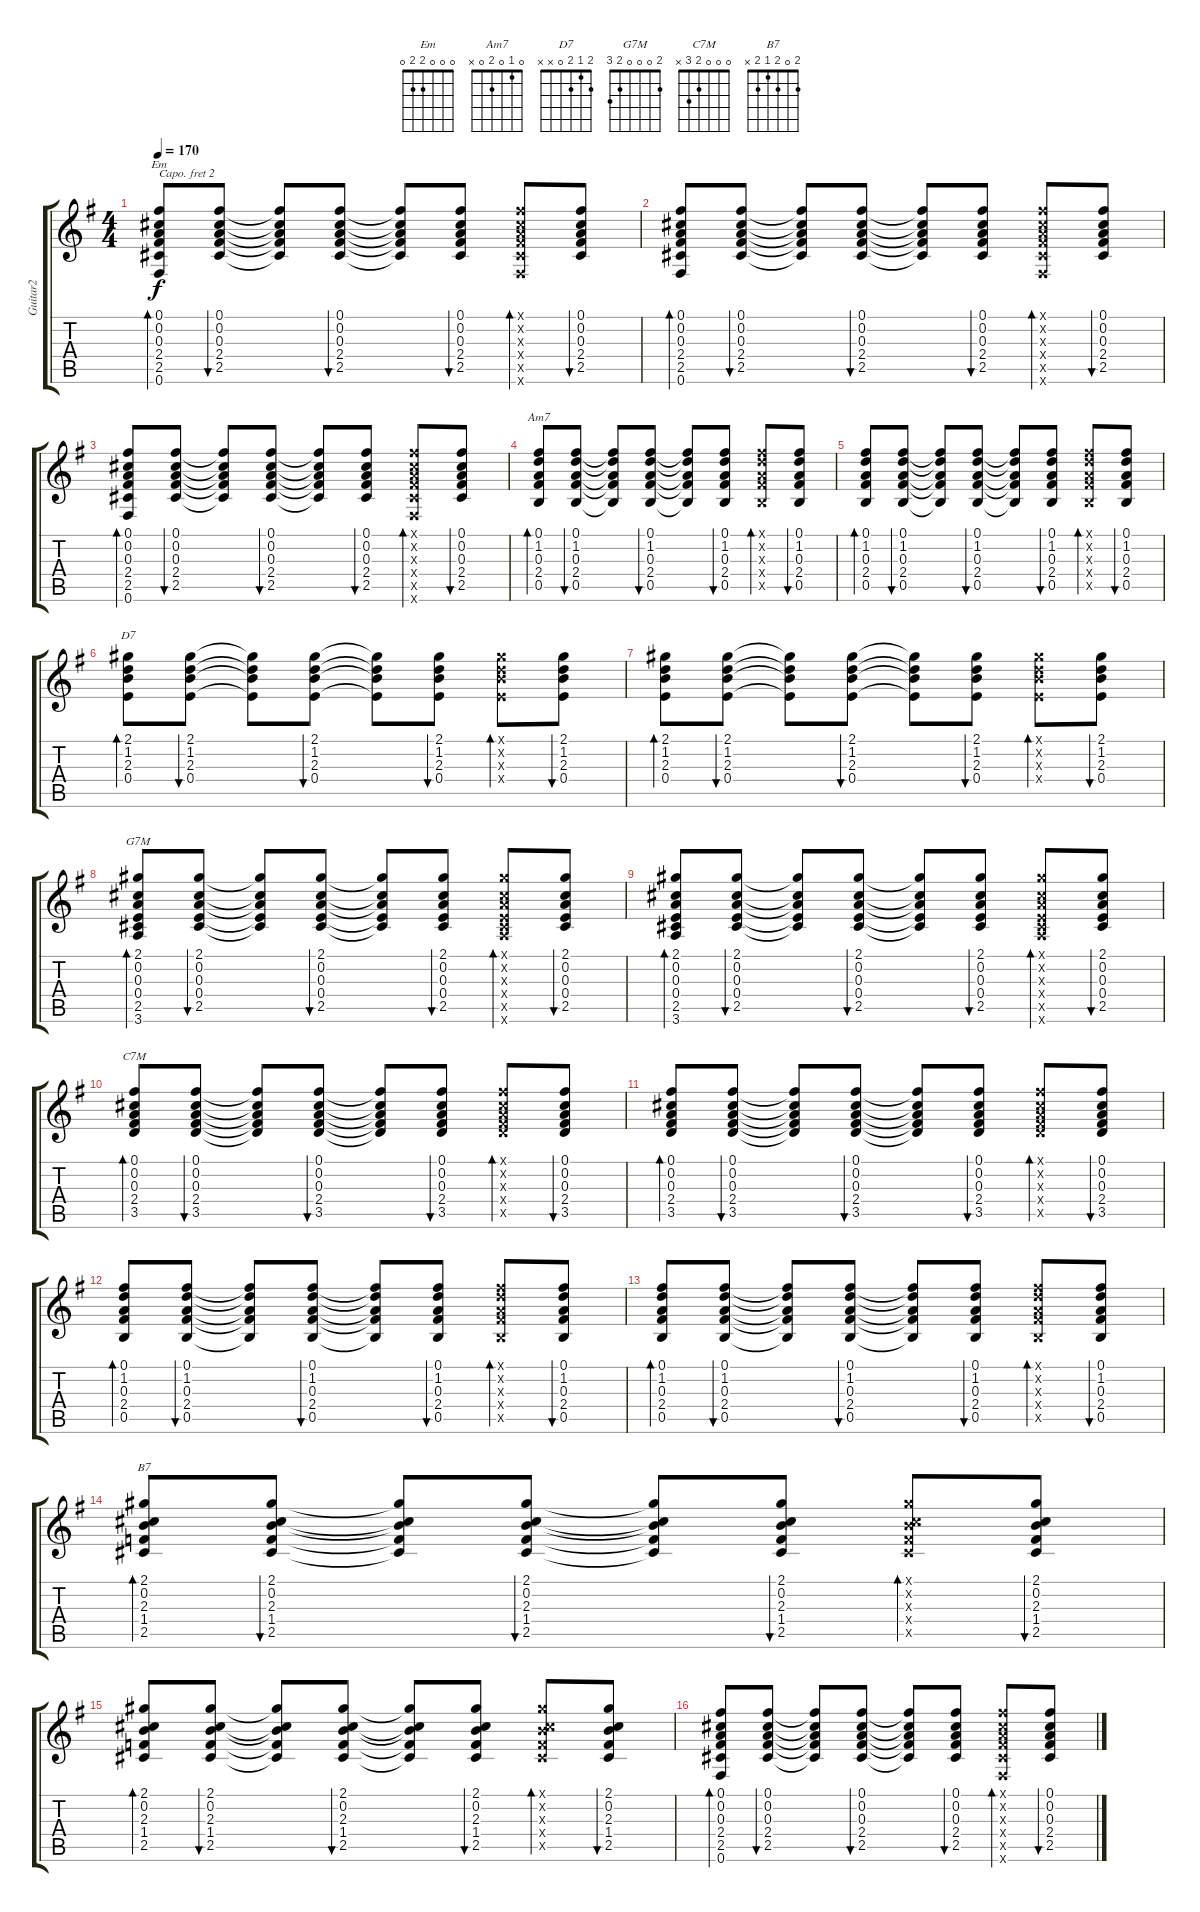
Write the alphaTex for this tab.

\track ("Guitar2" "Guitar2") {instrument acousticguitarnylon}
\staff {score tabs}
\capo 2
\tuning (E4 B3 G3 D3 A2 E2) {hide}
\chord ("Em" 0 0 0 2 2 0)
\chord ("Am7" 0 1 0 2 0 x)
\chord ("D7" 2 1 2 0 x x)
\chord ("G7M" 2 0 0 0 2 3)
\chord ("C7M" 0 0 0 2 3 x)
\chord ("B7" 2 0 2 1 2 x)
\ts (4 4)
\tempo 170
\clef g2
\ks eminor
(0.1 0.2 0.3 2.4 2.5 0.6).8{bd 60 ch "Em" dy f} (0.1 0.2 0.3 2.4 2.5).8{bu 60} (0.1{t} 0.2{t} 0.3{t} 2.4{t} 2.5{t}).8 (0.1 0.2 0.3 2.4 2.5).8{bu 60} (0.1{t} 0.2{t} 0.3{t} 2.4{t} 2.5{t}).8 (0.1 0.2 0.3 2.4 2.5).8{bu 60} (0.1{x} 0.2{x} 0.3{x} 2.4{x} 2.5{x} 0.6{x}).8{bd 60} (0.1 0.2 0.3 2.4 2.5).8{bu 60} |
(0.1 0.2 0.3 2.4 2.5 0.6).8{bd 60} (0.1 0.2 0.3 2.4 2.5).8{bu 60} (0.1{t} 0.2{t} 0.3{t} 2.4{t} 2.5{t}).8 (0.1 0.2 0.3 2.4 2.5).8{bu 60} (0.1{t} 0.2{t} 0.3{t} 2.4{t} 2.5{t}).8 (0.1 0.2 0.3 2.4 2.5).8{bu 60} (0.1{x} 0.2{x} 0.3{x} 2.4{x} 2.5{x} 0.6{x}).8{bd 60} (0.1 0.2 0.3 2.4 2.5).8{bu 60} |
(0.1 0.2 0.3 2.4 2.5 0.6).8{bd 60} (0.1 0.2 0.3 2.4 2.5).8{bu 60} (0.1{t} 0.2{t} 0.3{t} 2.4{t} 2.5{t}).8 (0.1 0.2 0.3 2.4 2.5).8{bu 60} (0.1{t} 0.2{t} 0.3{t} 2.4{t} 2.5{t}).8 (0.1 0.2 0.3 2.4 2.5).8{bu 60} (0.1{x} 0.2{x} 0.3{x} 2.4{x} 2.5{x} 0.6{x}).8{bd 60} (0.1 0.2 0.3 2.4 2.5).8{bu 60} |
(0.1 1.2 0.3 2.4 0.5).8{bd 60 ch "Am7"} (0.1 1.2 0.3 2.4 0.5).8{bu 60} (0.1{t} 1.2{t} 0.3{t} 2.4{t} 0.5{t}).8 (0.1 1.2 0.3 2.4 0.5).8{bu 60} (0.1{t} 1.2{t} 0.3{t} 2.4{t} 0.5{t}).8 (0.1 1.2 0.3 2.4 0.5).8{bu 60} (0.1{x} 1.2{x} 0.3{x} 2.4{x} 0.5{x}).8{bd 60} (0.1 1.2 0.3 2.4 0.5).8{bu 60} |
(0.1 1.2 0.3 2.4 0.5).8{bd 60} (0.1 1.2 0.3 2.4 0.5).8{bu 60} (0.1{t} 1.2{t} 0.3{t} 2.4{t} 0.5{t}).8 (0.1 1.2 0.3 2.4 0.5).8{bu 60} (0.1{t} 1.2{t} 0.3{t} 2.4{t} 0.5{t}).8 (0.1 1.2 0.3 2.4 0.5).8{bu 60} (0.1{x} 1.2{x} 0.3{x} 2.4{x} 0.5{x}).8{bd 60} (0.1 1.2 0.3 2.4 0.5).8{bu 60} |
(2.1 1.2 2.3 0.4).8{bd 60 ch "D7"} (2.1 1.2 2.3 0.4).8{bu 60} (2.1{t} 1.2{t} 2.3{t} 0.4{t}).8 (2.1 1.2 2.3 0.4).8{bu 60} (2.1{t} 1.2{t} 2.3{t} 0.4{t}).8 (2.1 1.2 2.3 0.4).8{bu 60} (2.1{x} 1.2{x} 2.3{x} 0.4{x}).8{bd 60} (2.1 1.2 2.3 0.4).8{bu 60} |
(2.1 1.2 2.3 0.4).8{bd 60} (2.1 1.2 2.3 0.4).8{bu 60} (2.1{t} 1.2{t} 2.3{t} 0.4{t}).8 (2.1 1.2 2.3 0.4).8{bu 60} (2.1{t} 1.2{t} 2.3{t} 0.4{t}).8 (2.1 1.2 2.3 0.4).8{bu 60} (2.1{x} 1.2{x} 2.3{x} 0.4{x}).8{bd 60} (2.1 1.2 2.3 0.4).8{bu 60} |
(2.1 0.2 0.3 0.4 2.5 3.6).8{bd 60 ch "G7M"} (2.1 0.2 0.3 0.4 2.5).8{bu 60} (2.1{t} 0.2{t} 0.3{t} 0.4{t} 2.5{t}).8 (2.1 0.2 0.3 0.4 2.5).8{bu 60} (2.1{t} 0.2{t} 0.3{t} 0.4{t} 2.5{t}).8 (2.1 0.2 0.3 0.4 2.5).8{bu 60} (2.1{x} 0.2{x} 0.3{x} 0.4{x} 2.5{x} 3.6{x}).8{bd 60} (2.1 0.2 0.3 0.4 2.5).8{bu 60} |
(2.1 0.2 0.3 0.4 2.5 3.6).8{bd 60} (2.1 0.2 0.3 0.4 2.5).8{bu 60} (2.1{t} 0.2{t} 0.3{t} 0.4{t} 2.5{t}).8 (2.1 0.2 0.3 0.4 2.5).8{bu 60} (2.1{t} 0.2{t} 0.3{t} 0.4{t} 2.5{t}).8 (2.1 0.2 0.3 0.4 2.5).8{bu 60} (2.1{x} 0.2{x} 0.3{x} 0.4{x} 2.5{x} 3.6{x}).8{bd 60} (2.1 0.2 0.3 0.4 2.5).8{bu 60} |
(0.1 0.2 0.3 2.4 3.5).8{bd 60 ch "C7M"} (0.1 0.2 0.3 2.4 3.5).8{bu 60} (0.1{t} 0.2{t} 0.3{t} 2.4{t} 3.5{t}).8 (0.1 0.2 0.3 2.4 3.5).8{bu 60} (0.1{t} 0.2{t} 0.3{t} 2.4{t} 3.5{t}).8 (0.1 0.2 0.3 2.4 3.5).8{bu 60} (0.1{x} 0.2{x} 0.3{x} 2.4{x} 3.5{x}).8{bd 60} (0.1 0.2 0.3 2.4 3.5).8{bu 60} |
(0.1 0.2 0.3 2.4 3.5).8{bd 60} (0.1 0.2 0.3 2.4 3.5).8{bu 60} (0.1{t} 0.2{t} 0.3{t} 2.4{t} 3.5{t}).8 (0.1 0.2 0.3 2.4 3.5).8{bu 60} (0.1{t} 0.2{t} 0.3{t} 2.4{t} 3.5{t}).8 (0.1 0.2 0.3 2.4 3.5).8{bu 60} (0.1{x} 0.2{x} 0.3{x} 2.4{x} 3.5{x}).8{bd 60} (0.1 0.2 0.3 2.4 3.5).8{bu 60} |
(0.1 1.2 0.3 2.4 0.5).8{bd 60} (0.1 1.2 0.3 2.4 0.5).8{bu 60} (0.1{t} 1.2{t} 0.3{t} 2.4{t} 0.5{t}).8 (0.1 1.2 0.3 2.4 0.5).8{bu 60} (0.1{t} 1.2{t} 0.3{t} 2.4{t} 0.5{t}).8 (0.1 1.2 0.3 2.4 0.5).8{bu 60} (0.1{x} 1.2{x} 0.3{x} 2.4{x} 0.5{x}).8{bd 60} (0.1 1.2 0.3 2.4 0.5).8{bu 60} |
(0.1 1.2 0.3 2.4 0.5).8{bd 60} (0.1 1.2 0.3 2.4 0.5).8{bu 60} (0.1{t} 1.2{t} 0.3{t} 2.4{t} 0.5{t}).8 (0.1 1.2 0.3 2.4 0.5).8{bu 60} (0.1{t} 1.2{t} 0.3{t} 2.4{t} 0.5{t}).8 (0.1 1.2 0.3 2.4 0.5).8{bu 60} (0.1{x} 1.2{x} 0.3{x} 2.4{x} 0.5{x}).8{bd 60} (0.1 1.2 0.3 2.4 0.5).8{bu 60} |
(2.1 0.2 2.3 1.4 2.5).8{bd 60 ch "B7"} (2.1 0.2 2.3 1.4 2.5).8{bu 60} (2.1{t} 0.2{t} 2.3{t} 1.4{t} 2.5{t}).8 (2.1 0.2 2.3 1.4 2.5).8{bu 60} (2.1{t} 0.2{t} 2.3{t} 1.4{t} 2.5{t}).8 (2.1 0.2 2.3 1.4 2.5).8{bu 60} (2.1{x} 0.2{x} 2.3{x} 1.4{x} 2.5{x}).8{bd 60} (2.1 0.2 2.3 1.4 2.5).8{bu 60} |
(2.1 0.2 2.3 1.4 2.5).8{bd 60} (2.1 0.2 2.3 1.4 2.5).8{bu 60} (2.1{t} 0.2{t} 2.3{t} 1.4{t} 2.5{t}).8 (2.1 0.2 2.3 1.4 2.5).8{bu 60} (2.1{t} 0.2{t} 2.3{t} 1.4{t} 2.5{t}).8 (2.1 0.2 2.3 1.4 2.5).8{bu 60} (2.1{x} 0.2{x} 2.3{x} 1.4{x} 2.5{x}).8{bd 60} (2.1 0.2 2.3 1.4 2.5).8{bu 60} |
(0.1 0.2 0.3 2.4 2.5 0.6).8{bd 60} (0.1 0.2 0.3 2.4 2.5).8{bu 60} (0.1{t} 0.2{t} 0.3{t} 2.4{t} 2.5{t}).8 (0.1 0.2 0.3 2.4 2.5).8{bu 60} (0.1{t} 0.2{t} 0.3{t} 2.4{t} 2.5{t}).8 (0.1 0.2 0.3 2.4 2.5).8{bu 60} (0.1{x} 0.2{x} 0.3{x} 2.4{x} 2.5{x} 0.6{x}).8{bd 60} (0.1 0.2 0.3 2.4 2.5).8{bu 60}
